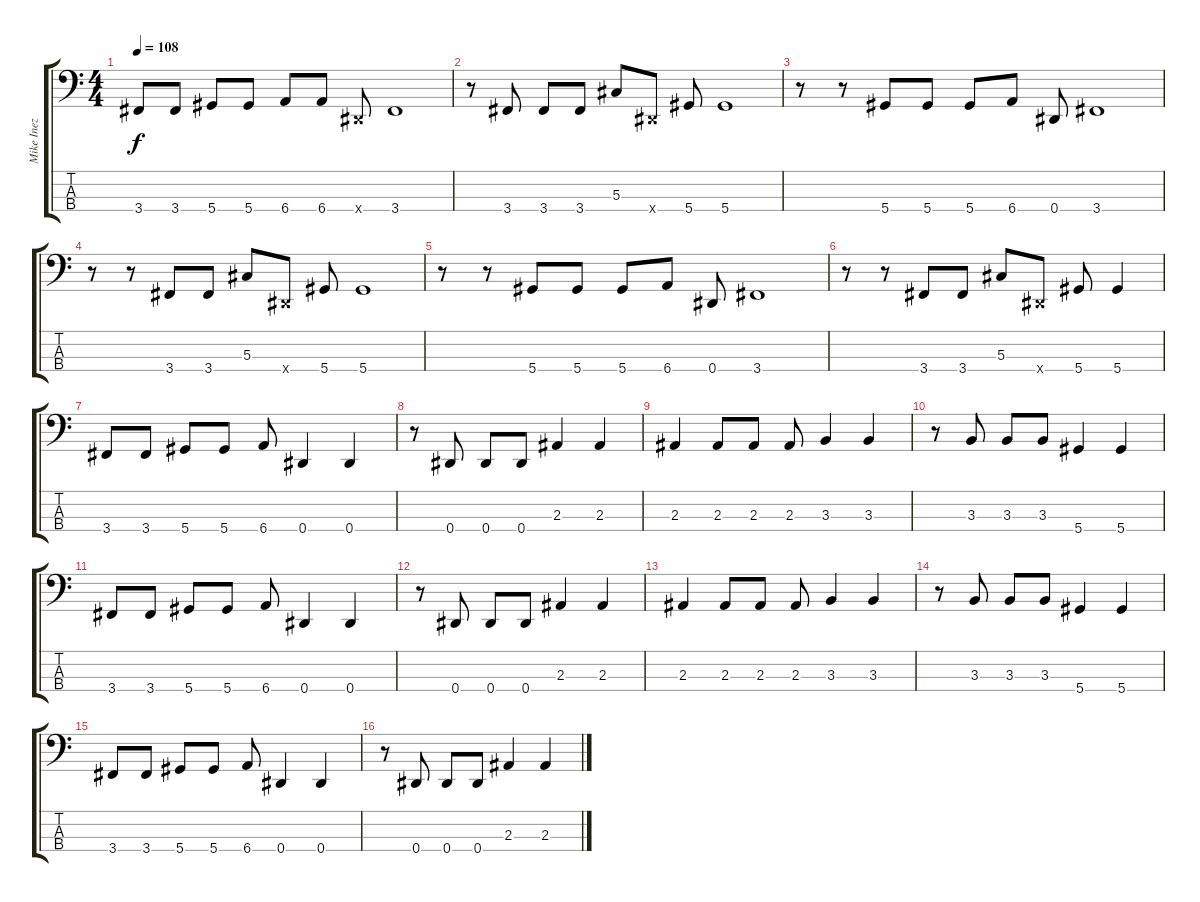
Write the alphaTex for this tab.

\track ("Mike Inez" "Mike Inez") {instrument electricbassfinger}
\staff {score tabs}
\tuning (Gb2 Db2 Ab1 Eb1) {hide}
\ts (4 4)
\tempo 108
\clef f4
\ks c
3.4.8{dy f} 3.4.8 5.4.8 5.4.8 6.4.8 6.4.8 0.4{x}.8 3.4.1 |
r.8 3.4.8 3.4.8 3.4.8 5.3.8 0.4{x}.8 5.4.8 5.4.1 |
r.8 r.8 5.4.8 5.4.8 5.4.8 6.4.8 0.4.8 3.4.1 |
r.8 r.8 3.4.8 3.4.8 5.3.8 0.4{x}.8 5.4.8 5.4.1 |
r.8 r.8 5.4.8 5.4.8 5.4.8 6.4.8 0.4.8 3.4.1 |
r.8 r.8 3.4.8 3.4.8 5.3.8 0.4{x}.8 5.4.8 5.4.4 |
3.4.8 3.4.8 5.4.8 5.4.8 6.4.8 0.4.4 0.4.4 |
r.8 0.4.8 0.4.8 0.4.8 2.3.4 2.3.4 |
2.3.4 2.3.8 2.3.8 2.3.8 3.3.4 3.3.4 |
r.8 3.3.8 3.3.8 3.3.8 5.4.4 5.4.4 |
3.4.8 3.4.8 5.4.8 5.4.8 6.4.8 0.4.4 0.4.4 |
r.8 0.4.8 0.4.8 0.4.8 2.3.4 2.3.4 |
2.3.4 2.3.8 2.3.8 2.3.8 3.3.4 3.3.4 |
r.8 3.3.8 3.3.8 3.3.8 5.4.4 5.4.4 |
3.4.8 3.4.8 5.4.8 5.4.8 6.4.8 0.4.4 0.4.4 |
r.8 0.4.8 0.4.8 0.4.8 2.3.4 2.3.4
